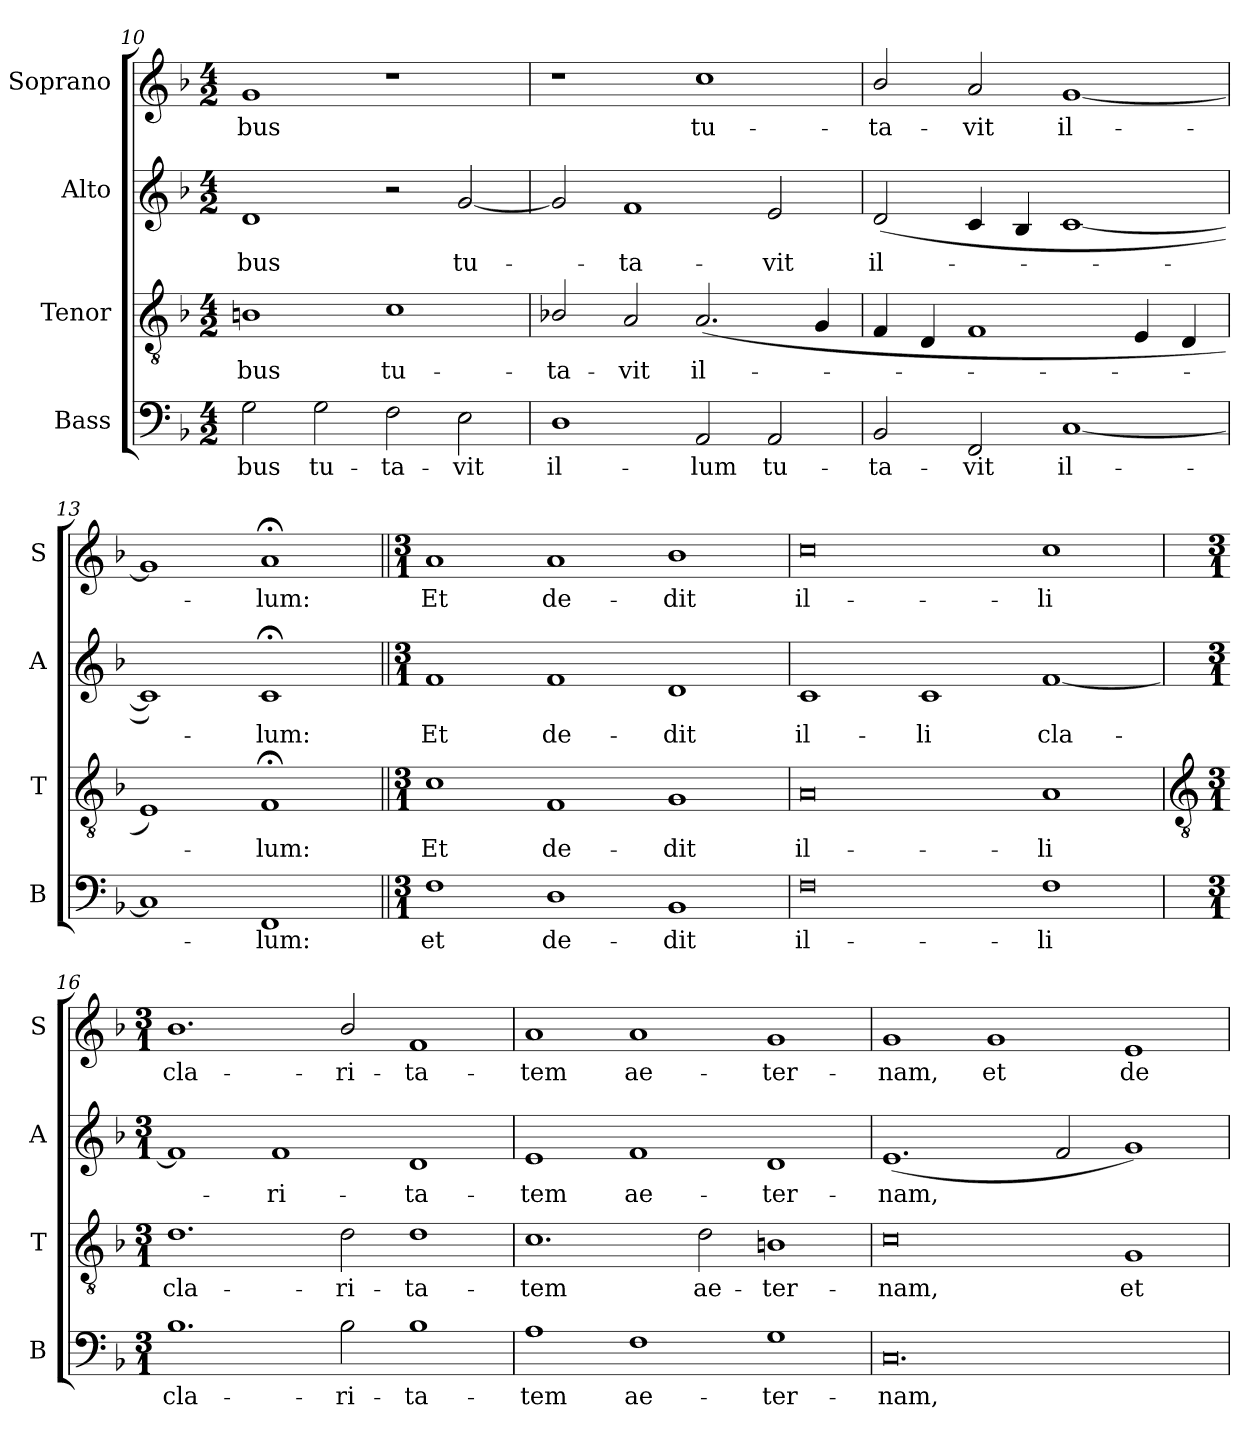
**kern	**text	**kern	**text	**kern	**text	**kern	**text
*part4	*part4	*part3	*part3	*part2	*part2	*part1	*part1
*staff4	*staff4	*staff3	*staff3	*staff2	*staff2	*staff1	*staff1
*I"Bass	*	*I"Tenor	*	*I"Alto	*	*I"Soprano	*
*I'B	*	*I'T	*	*I'A	*	*I'S	*
*clefF4	*	*clefGv2	*	*clefG2	*	*clefG2	*
*k[b-]	*	*k[b-]	*	*k[b-]	*	*k[b-]	*
*F:	*	*F:	*	*F:	*	*F:	*
*M4/2	*	*M4/2	*	*M4/2	*	*M4/2	*
=10	=10	=10	=10	=10	=10	=10	=10
!	!LO:LY:b	!	!LO:LY:b	!	!LO:LY:b	!	!LO:LY:b
2G	-bus	1Bn	-bus	1d	-bus	1g	-bus
!	!LO:LY:b	!	!	!	!	!	!
2G	tu-	.	.	.	.	.	.
!	!LO:LY:b	!	!LO:LY:b	!	!	!	!
2F	-ta-	1c	tu-	2r	.	1r	.
!	!LO:LY:b	!	!	!	!LO:LY:b	!	!
2E	-vit	.	.	[2g	tu-	.	.
=11	=11	=11	=11	=11	=11	=11	=11
!	!LO:LY:b	!	!LO:LY:b	!	!	!	!
1D	il-	2B-X/	-ta-	2g]	.	1r	.
!	!	!	!LO:LY:b	!	!LO:LY:b	!	!
.	.	2A	-vit	1f	ta-	.	.
!	!LO:LY:b	!	!LO:LY:b	!	!	!	!LO:LY:b
2AA	-lum	(<2.A	il-	.	.	1cc	tu-
!	!LO:LY:b	!	!	!	!LO:LY:b	!	!
2AA	tu-	.	.	2e	-vit	.	.
.	.	4G	.	.	.	.	.
=12	=12	=12	=12	=12	=12	=12	=12
!	!LO:LY:b	!	!	!	!LO:LY:b	!	!LO:LY:b
2BB-	-ta-	4F	.	(<2d	il-	2b-/	-ta-
.	.	4D	.	.	.	.	.
!	!LO:LY:b	!	!	!	!	!	!LO:LY:b
2FF	-vit	1F	.	4c	.	2a	-vit
.	.	.	.	4B-	.	.	.
!	!LO:LY:b	!	!	!	!	!	!LO:LY:b
[1C	il-	.	.	[1c	.	[1g	il-
.	.	4E	.	.	.	.	.
.	.	4D	.	.	.	.	.
=13	=13	=13	=13	=13	=13	=13	=13
1C]	.	1E)	.	1c])	.	1g]	.
!	!LO:LY:b	!	!LO:LY:b	!	!LO:LY:b	!	!LO:LY:b
1FF	lum:	1F;<	lum:	1c;<	lum:	1a;<	lum:
=14||	=14||	=14||	=14||	=14||	=14||	=14||	=14||
*M3/1	*	*M3/1	*	*M3/1	*	*M3/1	*
!	!LO:LY:b	!	!LO:LY:b	!	!LO:LY:b	!	!LO:LY:b
1F	et	1c	Et	1f	Et	1a	Et
!	!LO:LY:b	!	!LO:LY:b	!	!LO:LY:b	!	!LO:LY:b
1D	de-	1F	de-	1f	de-	1a	de-
!	!LO:LY:b	!	!LO:LY:b	!	!LO:LY:b	!	!LO:LY:b
1BB-	-dit	1G	-dit	1d	-dit	1b-	-dit
=15	=15	=15	=15	=15	=15	=15	=15
!	!LO:LY:b	!	!LO:LY:b	!	!LO:LY:b	!	!LO:LY:b
0F	il-	0A	il-	1c	il-	0cc	il-
!	!	!	!	!	!LO:LY:b	!	!
.	.	.	.	1c	-li	.	.
!	!LO:LY:b	!	!LO:LY:b	!	!LO:LY:b	!	!LO:LY:b
1F	-li	1A	-li	[1f	cla-	1cc	-li
!!LO:LB:g=z
=16	=16	=16	=16	=16	=16	=16	=16
*	*	*clefGv2	*	*	*	*	*
*M3/1	*	*M3/1	*	*M3/1	*	*M3/1	*
!	!LO:LY:b	!	!LO:LY:b	!	!	!	!LO:LY:b
1.B-	cla-	1.d	cla-	1f]	.	1.b-	cla-
!	!	!	!	!	!LO:LY:b	!	!
.	.	.	.	1f	ri-	.	.
!	!LO:LY:b	!	!LO:LY:b	!	!	!	!LO:LY:b
2B-	-ri-	2d	-ri-	.	.	2b-/	-ri-
!	!LO:LY:b	!	!LO:LY:b	!	!LO:LY:b	!	!LO:LY:b
1B-	-ta-	1d	-ta-	1d	-ta-	1f	-ta-
=17	=17	=17	=17	=17	=17	=17	=17
!	!LO:LY:b	!	!LO:LY:b	!	!LO:LY:b	!	!LO:LY:b
1A	-tem	1.c	-tem	1e	-tem	1a	-tem
!	!LO:LY:b	!	!	!	!LO:LY:b	!	!LO:LY:b
1F	ae-	.	.	1f	ae-	1a	ae-
!	!	!	!LO:LY:b	!	!	!	!
.	.	2d	ae-	.	.	.	.
!	!LO:LY:b	!	!LO:LY:b	!	!LO:LY:b	!	!LO:LY:b
1G	-ter-	1Bn	-ter-	1d	-ter-	1g	-ter-
=18	=18	=18	=18	=18	=18	=18	=18
!	!LO:LY:b	!	!LO:LY:b	!	!LO:LY:b	!	!LO:LY:b
0.C	-nam,	0c	-nam,	(<1.e	-nam,	1g	-nam,
!	!	!	!	!	!	!	!LO:LY:b
.	.	.	.	.	.	1g	et
.	.	.	.	2f	.	.	.
!	!	!	!LO:LY:b	!	!	!	!LO:LY:b
.	.	1G	et	1g)	.	1e	de-
=	=	=	=	=	=	=	=
*-	*-	*-	*-	*-	*-	*-	*-
